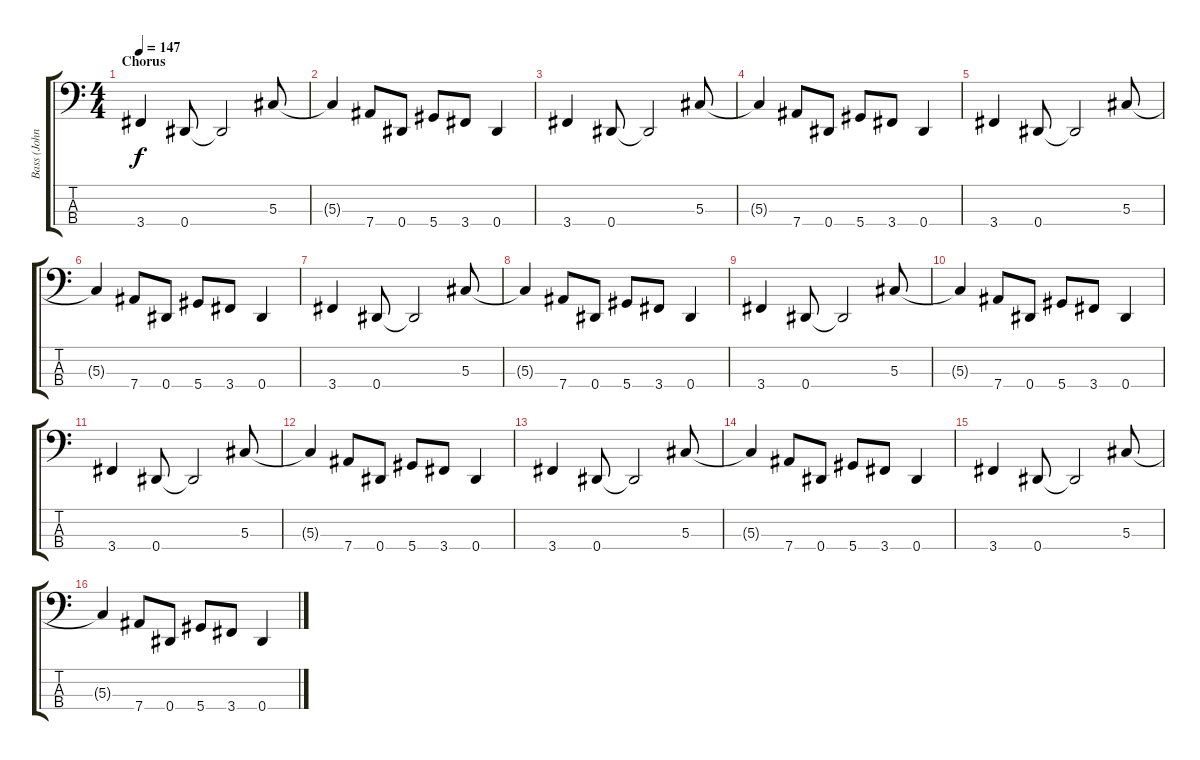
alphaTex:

\track ("Bass (Johnny Griparic)" "Bass (John") {instrument electricbasspick}
\staff {score tabs}
\tuning (Gb2 Db2 Ab1 Eb1) {hide}
\ts (4 4)
\section ("" "Chorus")
\tempo 147
\clef f4
\ks c
3.4.4{dy f} 0.4.8 0.4{t}.2 5.3.8 |
5.3{t}.4 7.4.8 0.4.8 5.4.8 3.4.8 0.4.4 |
3.4.4 0.4.8 0.4{t}.2 5.3.8 |
5.3{t}.4 7.4.8 0.4.8 5.4.8 3.4.8 0.4.4 |
3.4.4 0.4.8 0.4{t}.2 5.3.8 |
5.3{t}.4 7.4.8 0.4.8 5.4.8 3.4.8 0.4.4 |
3.4.4 0.4.8 0.4{t}.2 5.3.8 |
5.3{t}.4 7.4.8 0.4.8 5.4.8 3.4.8 0.4.4 |
3.4.4 0.4.8 0.4{t}.2 5.3.8 |
5.3{t}.4 7.4.8 0.4.8 5.4.8 3.4.8 0.4.4 |
3.4.4 0.4.8 0.4{t}.2 5.3.8 |
5.3{t}.4 7.4.8 0.4.8 5.4.8 3.4.8 0.4.4 |
3.4.4 0.4.8 0.4{t}.2 5.3.8 |
5.3{t}.4 7.4.8 0.4.8 5.4.8 3.4.8 0.4.4 |
3.4.4 0.4.8 0.4{t}.2 5.3.8 |
5.3{t}.4 7.4.8 0.4.8 5.4.8 3.4.8 0.4.4
